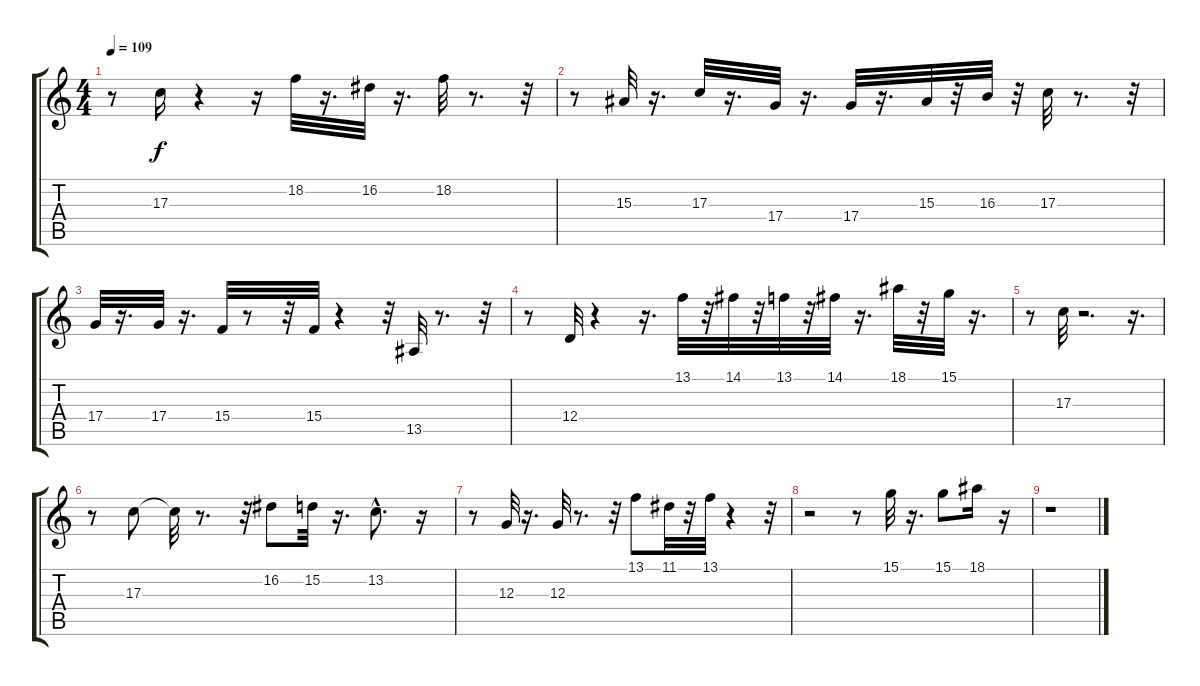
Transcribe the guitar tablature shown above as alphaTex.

\track "" {instrument brasssection}
\staff {score tabs}
\tuning (E4 B3 G3 D3 A2 E2) {hide}
\ts (4 4)
\tempo 109
\clef g2
\ks c
r.8{dy f} 17.3.16 r.4 r.16 18.2.32 r.16{d} 16.2.32 r.16{d} 18.2.32 r.8{d} r.32 |
r.8 15.3.32 r.16{d} 17.3.32 r.16{d} 17.4.32 r.16{d} 17.4.32 r.16{d} 15.3.32 r.32 16.3.32 r.32 17.3.32 r.8{d} r.32 |
17.4.32 r.16{d} 17.4.32 r.16{d} 15.4.32 r.8 r.32 15.4.32 r.4 r.32 13.5.32 r.8{d} r.32 |
r.8 12.4.32 r.4 r.16{d} 13.1.32 r.32 14.1.32 r.32 13.1.32 r.32 14.1.32 r.16{d} 18.1.32 r.32 15.1.32 r.16{d} |
r.8 17.3.32 r.2{d} r.16{d} |
r.8 17.3.8 17.3{t}.32 r.8{d} r.32 16.2.8 15.2.32 r.16{d} 13.2{hac}.8{d} r.16 |
r.8 12.3.32 r.16{d} 12.3.32 r.8{d} r.32 13.1.8 11.1.32 r.32 13.1.32 r.4 r.32 |
r.2 r.8 15.1.32 r.16{d} 15.1.8 18.1.16 r.16 |
r.1
